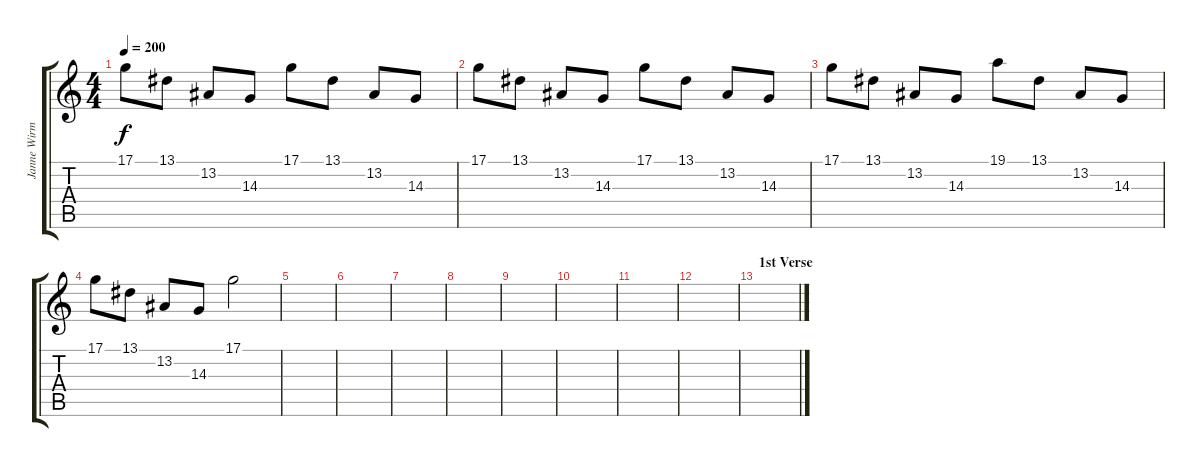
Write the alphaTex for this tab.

\track ("Janne Wirman" "Janne Wirm") {instrument pad1newage}
\staff {score tabs}
\tuning (D4 A3 F3 C3 G2 D2) {hide}
\ts (4 4)
\tempo 200
\clef g2
\ks c
17.1.8{dy f} 13.1.8 13.2.8 14.3.8 17.1.8 13.1.8 13.2.8 14.3.8 |
17.1.8 13.1.8 13.2.8 14.3.8 17.1.8 13.1.8 13.2.8 14.3.8 |
17.1.8 13.1.8 13.2.8 14.3.8 19.1.8 13.1.8 13.2.8 14.3.8 |
17.1.8 13.1.8 13.2.8 14.3.8 17.1.2 |
|
|
|
|
|
|
|
|
\section ("" "1st Verse")
